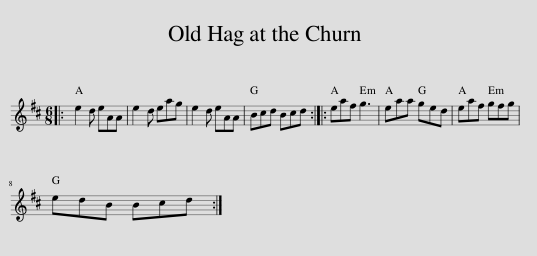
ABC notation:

X:1
L:1/8
M:6/8
I:linebreak $
K:D
V:1 treble
V:1
|: e2 d eAA | e2 d eag | e2 d eAA | Bcd Bcd :: eaf g3 | %5
 eaa ged | eaf gfg |$ edB Bcd :| %8
